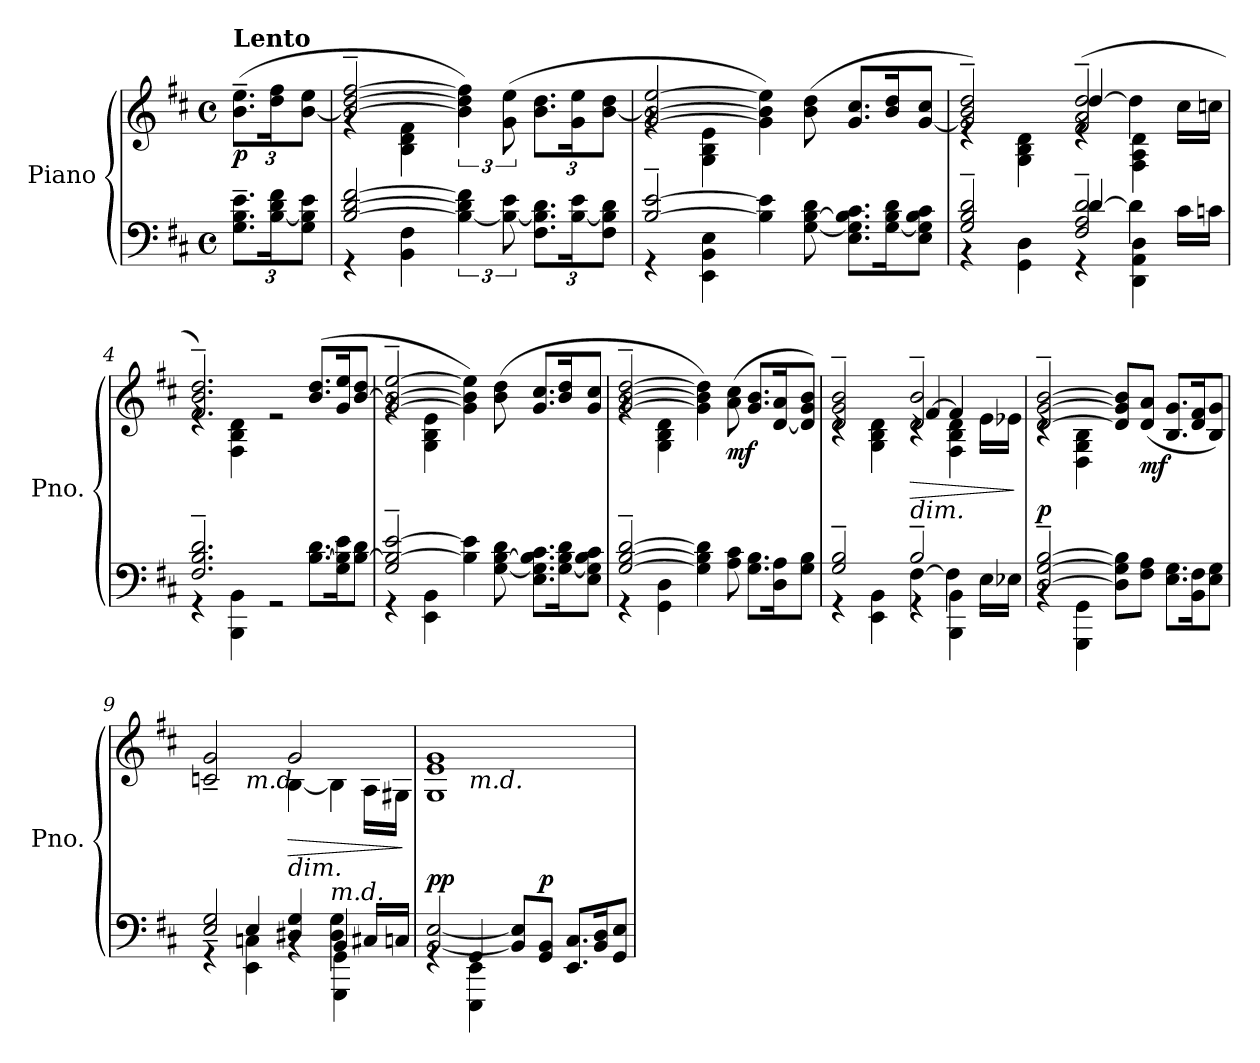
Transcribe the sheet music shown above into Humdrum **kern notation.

**kern	**kern	**dynam
*part1	*part1	*part1
*staff2	*staff1	*staff1/2
*I"Piano	*	*
*I'Pno.	*	*
*clefF4	*clefG2	*
*k[f#c#]	*k[f#c#]	*
*M4/4	*M4/4	*
*met(c)	*met(c)	*
*MM40	*MM40	*
*Xbrackettup	*Xbrackettup	*
=	=	=
!	!LO:TX:a:B:t=Lento	!
!	!	!LO:DY:b
12.G\~ 12.B\~ 12.e\~L	(>12.b\~ 12.ee\~L	p
[24B\ 24d\ 24f#\K	24dd\ 24ff#\K	.
12G\ 12B\] 12e\J	[12b\ 12ee\J	.
=1	=1	=1
*^	*^	*
[2B/ [2d/ [2f#/	4r	2b/_~ [2dd/~ [2ff#/~	4rg	.
.	4BB\ 4F#\	.	4B\ 4d\ 4f#\	.
*brackettup	*	*brackettup	*	*
6B\_ 6d\] 6f#\]	2ryy	6b\] 6dd\] 6ff#\])	2ryy	.
12B\_ 12e\	.	(>12g\ 12ee\	.	.
*Xbrackettup	*	*Xbrackettup	*	*
12.F#\ 12.B\] 12.d\L	.	12.b\ 12.dd\L	.	.
[24B\ 24e\K	.	24g\ 24ee\K	.	.
12F#\ 12B\] 12d\J	.	[12b\ 12dd\J	.	.
=2	=2	=2	=2	=2
[2B/~ [2e/~	4r	[2g/ 2b/_ [2ee/	4rg	.
.	4EE\ 4BB\ 4E\	.	4G\ 4B\ 4e\	.
*Xtuplet	*	*Xtuplet	*	*
6B\] 6e\]	2ryy	6g\] 6b\] 6ee\])	2ryy	.
[12G\ [12B\ 12d\	.	(>12b\ 12dd\	.	.
12.E\ 12.G\] 12.B\] 12.c#\L	.	12.g/ 12.cc#/L	.	.
[24G\ 24B\ 24d\K	.	24b/ 24dd/K	.	.
12E\ 12G\] 12B\ 12c#\J	.	[12g/ 12cc#/J	.	.
=3	=3	=3	=3	=3
*	*^	*	*^	*
2G/~ 2B/~ 2d/~	4rBB	2ryy	2g/]~ 2b/~ 2dd/~)	4re	2ryy	.
.	4GG\ 4D\	.	.	4G\ 4B\ 4d\	.	.
2F#/~ 2A/~ 2d/~	4rGG	[4d/	(>2f#/~ 2a/~ 2dd/~	4re	[4dd/	.
*	*	*	*MM30	*	*	*
.	4DD\ 4AA\ 4D\	6d\]	.	4F#\ 4A\ 4d\	6dd\]	.
.	.	24c#\LL	.	.	24cc#\LL	.
*	*	*	*MM15	*	*	*
.	.	24cn\JJ	.	.	24ccn\JJ	.
*v	*v	*v	*	*	*	*
*	*v	*v	*v	*
!!LO:LB:g=z
=4	=4	=4
*	*MM40	*
*^	*^	*
2.F#/~ 2.B/~ 2.d/~	4r	2.f#/~ 2.b/~ 2.dd/~)	4re	.
.	4BBB\ 4BB\	.	4F#\ 4B\ 4d\	.
.	2r	.	2re	.
[12.B\ 12.d\L	.	(>12.b/ 12.dd/L	.	.
24G\ 24B\] 24e\K	.	24g/ 24ee/K	.	.
[12B\ 12d\J	.	[12b/ 12dd/J	.	.
=5	=5	=5	=5	=5
2G/~ 2B/_~ [2e/~	4r	[2g/~ 2b/_~ [2ee/~	4rg	.
.	4EE\ 4BB\	.	4G\ 4B\ 4e\	.
6B\] 6e\]	2ryy	6g\] 6b\] 6ee\])	2ryy	.
[12G\ [12B\ 12d\	.	(>12b\ 12dd\	.	.
12.E\ 12.G\] 12.B\] 12.c#\L	.	12.g/ 12.cc#/L	.	.
[24G\ 24B\ 24d\K	.	24b/ 24dd/K	.	.
12E\ 12G\] 12B\ 12c#\J	.	12g/ 12cc#/J	.	.
=6	=6	=6	=6	=6
[2G/~ [2B/~ [2d/~	4r	[2g/~ [2b/~ [2dd/~	4rg	.
.	4GG\ 4D\	.	4G\ 4B\ 4d\	.
6G\] 6B\] 6d\]	2ryy	6g\] 6b\] 6dd\])	2ryy	.
!	!	!	!	!LO:DY:b
12A\ 12c#\	.	(>12a\ 12cc#\	.	mf
12.G\ 12.B\L	.	12.g/ 12.b/L	.	.
24D\ 24A\K	.	[24d/ 24a/K	.	.
12G\ 12B\J	.	12d/] 12g/ 12b/J)	.	.
!!LO:LB:g=z
=7	=7	=7	=7	=7
*	*^	*	*^	*
2G/~ 2B/~	4rGG	2ryy	2d/~ 2g/~ 2b/~	4rc	2ryy	.
.	4EE\ 4BB\	.	.	4G\ 4B\ 4d\	.	.
!	!	!	!LO:TX:b:i:t=dim.	!	!	!
!	!	!	!	!	!	!LO:HP:b
2B~/	4rGG	[4F#\	2d/~ 2b/~	4rc	[4f#/	>
*	*	*	*MM30	*	*	*
.	4BBB\ 4BB\	6F#\]	.	4F#\ 4B\ 4d\	6f#/]	.
.	.	24E\LL	.	.	24e\LL	.
*	*	*	*MM15	*	*	*
.	.	24E-X\JJ	.	.	24e-X\JJ	.
*v	*v	*v	*	*	*	*
*	*v	*v	*v	*
.	.	]
=8	=8	=8
*	*MM40	*
*^	*^	*
!	!	!	!	!LO:DY:a=2
[2D/~ [2G/~ [2B/~	4rBB	[2d/~ [2g/~ [2b/~	4rc	p
.	4GGG\ 4GG\	.	4D\ 4G\ 4B\	.
8D\] 8G\] 8B\]L	2ryy	8d/] 8g/] 8b/]L	2ryy	.
!	!	!	!	!LO:DY:b
8F#\ 8A\J	.	(<8d/ 8a/J	.	mf
12.E\ 12.G\L	.	12.B/ 12.g/L	.	.
24BB\ 24F#\K	.	24d/ 24f#/K	.	.
12E\ 12G\J	.	12B/ 12g/J)	.	.
=9	=9	=9	=9	=9
*^	*^	*	*^	*
4ryy	2E/~ 2G/~	4r	2.ryy	2cn/~ 2g/~	2ryy	4ryy	.
!	!	!	!	!	!	!LO:TX:b:i:t=m.d.	!
4E/	.	4EE\ 4Cn\	.	.	.	2.ryy	.
!	!	!	!	!LO:TX:b:i:t=dim.	!	!	!
!	!	!	!	!	!	!	!LO:HP:b
2ryy	4D#X/ 4G/	4rBB	.	2g/	[4B\	.	>
*	*	*	*	*MM30	*	*	*
!	!LO:TX:a:i:t=m.d.	!	!	!	!	!	!
.	6D#\ 6G\	4GGG\ 4GG\	4BB/	.	6B\]	.	.
.	24C#X/LL	.	.	.	24A\LL	.	.
*	*	*	*	*MM15	*	*	*
.	24Cn/JJ	.	.	.	24G#X\JJ	.	.
*v	*v	*v	*v	*	*	*	*
.	.	.	.	]
*	*v	*v	*v	*
!!LO:LB:g=z
=10	=10	=10
*	*MM40	*
*^	*^	*
*	*^	*	*^	*
!	!	!	!	!	!	!LO:DY:a=2
*	*	*	*	*v	*v	*
4ryy	[2BB/ [2E/	4rGG	1G 1e 1g	4ryy	pp
!	!	!	!	!LO:TX:b:i:t=m.d.	!
4GG/	.	4EEE\ 4EE\	.	2.ryy	.
2ryy	8BB/] 8E/]L	2ryy	.	.	.
*	*	*	*MM45	*	*
!	!	!	!	!	!LO:DY:a=2
.	8GG/ 8BB/J	.	.	.	p
.	12.EE/ 12.C#/L	.	.	.	.
.	24BB/ 24D/K	.	.	.	.
.	12GG/ 12E/J	.	.	.	.
*v	*v	*v	*	*	*
*	*v	*v	*
=	=	=
*-	*-	*-
